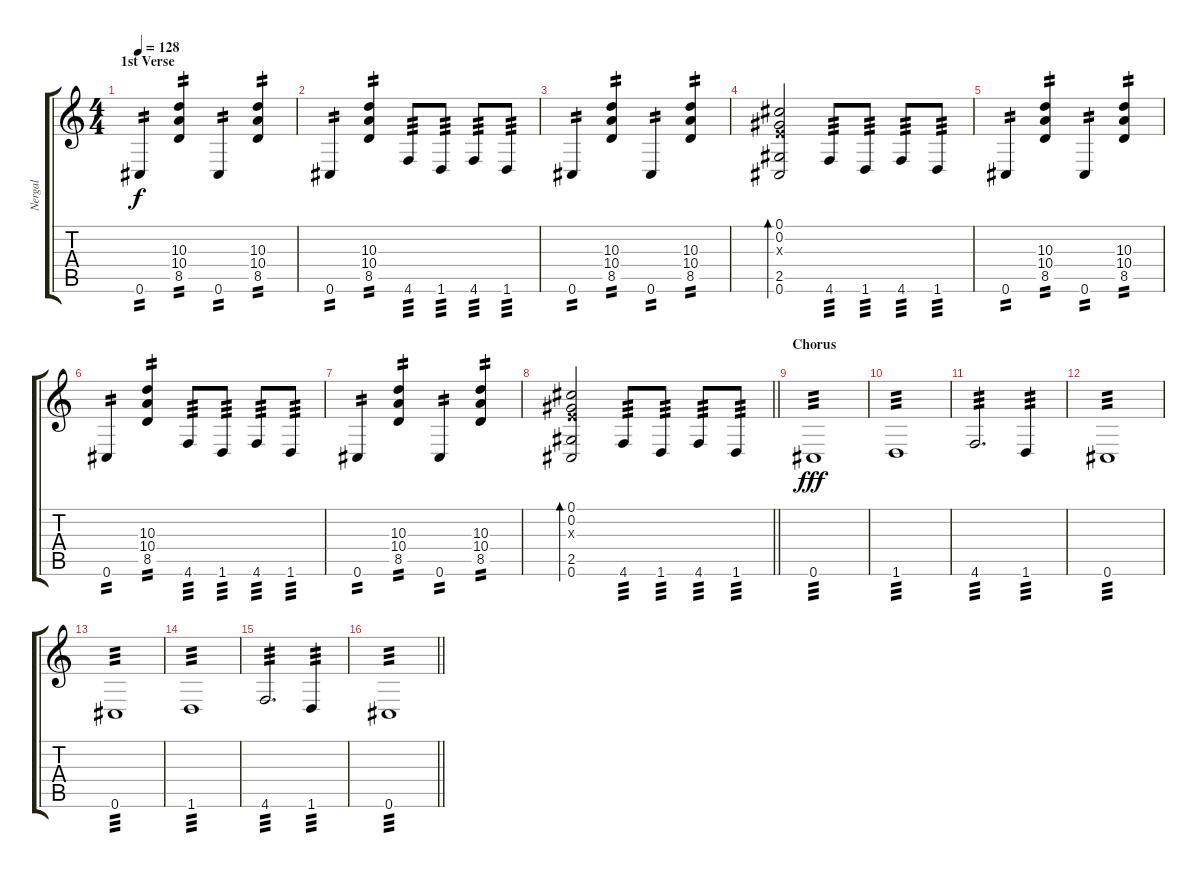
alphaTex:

\track ("Nergal " "Nergal ") {instrument distortionguitar}
\staff {score tabs}
\tuning (Db4 Ab3 E3 B2 Gb2 Db2) {hide}
\ts (4 4)
\section ("" "1st Verse")
\tempo 128
\clef g2
\ks c
0.6.4{tp 2 dy f} (10.3 10.4 8.5).4{tp 2} 0.6.4{tp 2} (10.3 10.4 8.5).4{tp 2} |
0.6.4{tp 2} (10.3 10.4 8.5).4{tp 2} 4.6.8{tp 3} 1.6.8{tp 3} 4.6.8{tp 3} 1.6.8{tp 3} |
0.6.4{tp 2} (10.3 10.4 8.5).4{tp 2} 0.6.4{tp 2} (10.3 10.4 8.5).4{tp 2} |
(0.1 0.2 0.3{x} 2.5 0.6).2{bd 240} 4.6.8{tp 3} 1.6.8{tp 3} 4.6.8{tp 3} 1.6.8{tp 3} |
0.6.4{tp 2} (10.3 10.4 8.5).4{tp 2} 0.6.4{tp 2} (10.3 10.4 8.5).4{tp 2} |
0.6.4{tp 2} (10.3 10.4 8.5).4{tp 2} 4.6.8{tp 3} 1.6.8{tp 3} 4.6.8{tp 3} 1.6.8{tp 3} |
0.6.4{tp 2} (10.3 10.4 8.5).4{tp 2} 0.6.4{tp 2} (10.3 10.4 8.5).4{tp 2} |
\barLineRight lightlight
(0.1 0.2 0.3{x} 2.5 0.6).2{bd 240} 4.6.8{tp 3} 1.6.8{tp 3} 4.6.8{tp 3} 1.6.8{tp 3} |
\section ("" "Chorus")
0.6.1{tp 3 dy fff} |
1.6.1{tp 3} |
4.6.2{d tp 3} 1.6.4{tp 3} |
0.6.1{tp 3} |
0.6.1{tp 3} |
1.6.1{tp 3} |
4.6.2{d tp 3} 1.6.4{tp 3} |
\barLineRight lightlight
0.6.1{tp 3}
